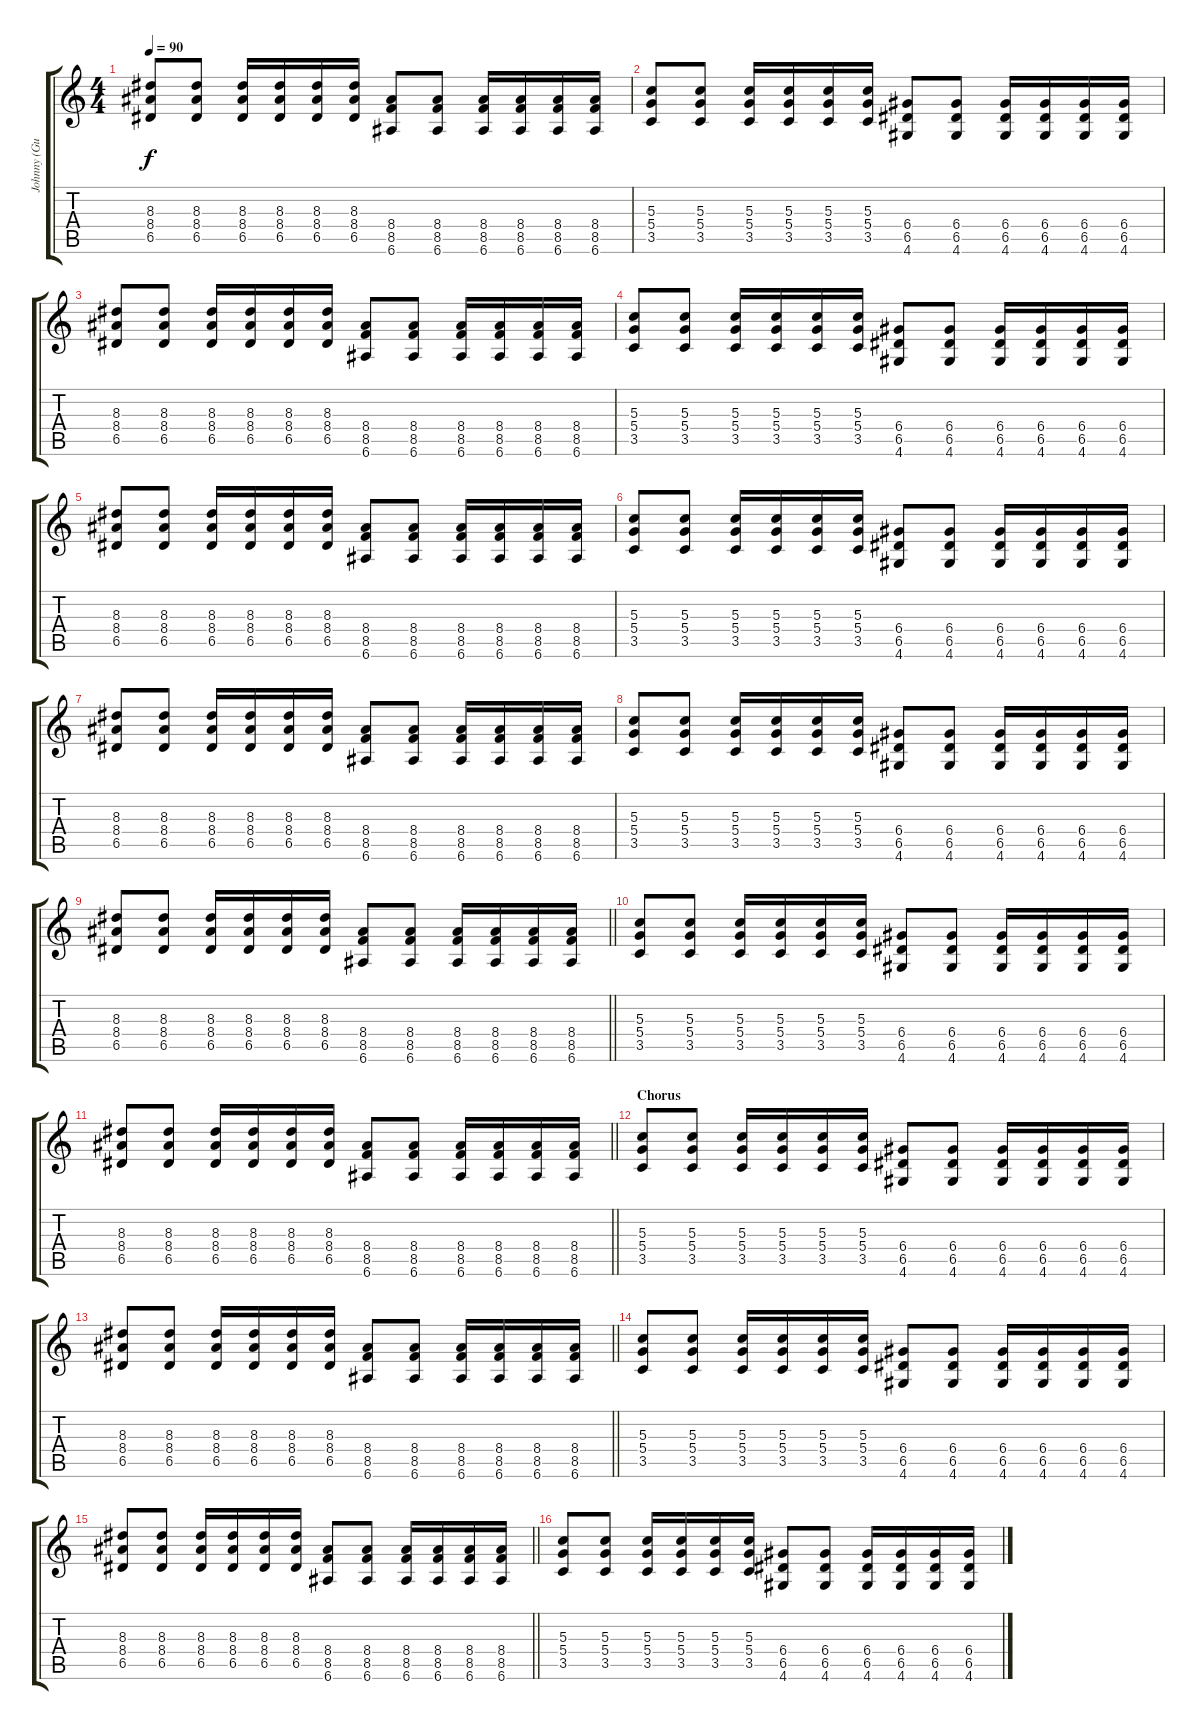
\track ("Johnny (Guitar)" "Johnny (Gu") {instrument distortionguitar}
\staff {score tabs}
\tuning (E4 B3 G3 D3 A2 E2) {hide}
\ts (4 4)
\tempo 90
\clef g2
\ks c
(8.3 8.4 6.5).8{dy f} (8.3 8.4 6.5).8 (8.3 8.4 6.5).16 (8.3 8.4 6.5).16 (8.3 8.4 6.5).16 (8.3 8.4 6.5).16 (8.4 8.5 6.6).8 (8.4 8.5 6.6).8 (8.4 8.5 6.6).16 (8.4 8.5 6.6).16 (8.4 8.5 6.6).16 (8.4 8.5 6.6).16 |
(5.3 5.4 3.5).8 (5.3 5.4 3.5).8 (5.3 5.4 3.5).16 (5.3 5.4 3.5).16 (5.3 5.4 3.5).16 (5.3 5.4 3.5).16 (6.4 6.5 4.6).8 (6.4 6.5 4.6).8 (6.4 6.5 4.6).16 (6.4 6.5 4.6).16 (6.4 6.5 4.6).16 (6.4 6.5 4.6).16 |
(8.3 8.4 6.5).8 (8.3 8.4 6.5).8 (8.3 8.4 6.5).16 (8.3 8.4 6.5).16 (8.3 8.4 6.5).16 (8.3 8.4 6.5).16 (8.4 8.5 6.6).8 (8.4 8.5 6.6).8 (8.4 8.5 6.6).16 (8.4 8.5 6.6).16 (8.4 8.5 6.6).16 (8.4 8.5 6.6).16 |
(5.3 5.4 3.5).8 (5.3 5.4 3.5).8 (5.3 5.4 3.5).16 (5.3 5.4 3.5).16 (5.3 5.4 3.5).16 (5.3 5.4 3.5).16 (6.4 6.5 4.6).8 (6.4 6.5 4.6).8 (6.4 6.5 4.6).16 (6.4 6.5 4.6).16 (6.4 6.5 4.6).16 (6.4 6.5 4.6).16 |
(8.3 8.4 6.5).8 (8.3 8.4 6.5).8 (8.3 8.4 6.5).16 (8.3 8.4 6.5).16 (8.3 8.4 6.5).16 (8.3 8.4 6.5).16 (8.4 8.5 6.6).8 (8.4 8.5 6.6).8 (8.4 8.5 6.6).16 (8.4 8.5 6.6).16 (8.4 8.5 6.6).16 (8.4 8.5 6.6).16 |
(5.3 5.4 3.5).8 (5.3 5.4 3.5).8 (5.3 5.4 3.5).16 (5.3 5.4 3.5).16 (5.3 5.4 3.5).16 (5.3 5.4 3.5).16 (6.4 6.5 4.6).8 (6.4 6.5 4.6).8 (6.4 6.5 4.6).16 (6.4 6.5 4.6).16 (6.4 6.5 4.6).16 (6.4 6.5 4.6).16 |
(8.3 8.4 6.5).8 (8.3 8.4 6.5).8 (8.3 8.4 6.5).16 (8.3 8.4 6.5).16 (8.3 8.4 6.5).16 (8.3 8.4 6.5).16 (8.4 8.5 6.6).8 (8.4 8.5 6.6).8 (8.4 8.5 6.6).16 (8.4 8.5 6.6).16 (8.4 8.5 6.6).16 (8.4 8.5 6.6).16 |
(5.3 5.4 3.5).8 (5.3 5.4 3.5).8 (5.3 5.4 3.5).16 (5.3 5.4 3.5).16 (5.3 5.4 3.5).16 (5.3 5.4 3.5).16 (6.4 6.5 4.6).8 (6.4 6.5 4.6).8 (6.4 6.5 4.6).16 (6.4 6.5 4.6).16 (6.4 6.5 4.6).16 (6.4 6.5 4.6).16 |
\barLineRight lightlight
(8.3 8.4 6.5).8 (8.3 8.4 6.5).8 (8.3 8.4 6.5).16 (8.3 8.4 6.5).16 (8.3 8.4 6.5).16 (8.3 8.4 6.5).16 (8.4 8.5 6.6).8 (8.4 8.5 6.6).8 (8.4 8.5 6.6).16 (8.4 8.5 6.6).16 (8.4 8.5 6.6).16 (8.4 8.5 6.6).16 |
(5.3 5.4 3.5).8 (5.3 5.4 3.5).8 (5.3 5.4 3.5).16 (5.3 5.4 3.5).16 (5.3 5.4 3.5).16 (5.3 5.4 3.5).16 (6.4 6.5 4.6).8 (6.4 6.5 4.6).8 (6.4 6.5 4.6).16 (6.4 6.5 4.6).16 (6.4 6.5 4.6).16 (6.4 6.5 4.6).16 |
\barLineRight lightlight
(8.3 8.4 6.5).8 (8.3 8.4 6.5).8 (8.3 8.4 6.5).16 (8.3 8.4 6.5).16 (8.3 8.4 6.5).16 (8.3 8.4 6.5).16 (8.4 8.5 6.6).8 (8.4 8.5 6.6).8 (8.4 8.5 6.6).16 (8.4 8.5 6.6).16 (8.4 8.5 6.6).16 (8.4 8.5 6.6).16 |
\section ("" "Chorus")
(5.3 5.4 3.5).8 (5.3 5.4 3.5).8 (5.3 5.4 3.5).16 (5.3 5.4 3.5).16 (5.3 5.4 3.5).16 (5.3 5.4 3.5).16 (6.4 6.5 4.6).8 (6.4 6.5 4.6).8 (6.4 6.5 4.6).16 (6.4 6.5 4.6).16 (6.4 6.5 4.6).16 (6.4 6.5 4.6).16 |
\barLineRight lightlight
(8.3 8.4 6.5).8 (8.3 8.4 6.5).8 (8.3 8.4 6.5).16 (8.3 8.4 6.5).16 (8.3 8.4 6.5).16 (8.3 8.4 6.5).16 (8.4 8.5 6.6).8 (8.4 8.5 6.6).8 (8.4 8.5 6.6).16 (8.4 8.5 6.6).16 (8.4 8.5 6.6).16 (8.4 8.5 6.6).16 |
(5.3 5.4 3.5).8 (5.3 5.4 3.5).8 (5.3 5.4 3.5).16 (5.3 5.4 3.5).16 (5.3 5.4 3.5).16 (5.3 5.4 3.5).16 (6.4 6.5 4.6).8 (6.4 6.5 4.6).8 (6.4 6.5 4.6).16 (6.4 6.5 4.6).16 (6.4 6.5 4.6).16 (6.4 6.5 4.6).16 |
\barLineRight lightlight
(8.3 8.4 6.5).8 (8.3 8.4 6.5).8 (8.3 8.4 6.5).16 (8.3 8.4 6.5).16 (8.3 8.4 6.5).16 (8.3 8.4 6.5).16 (8.4 8.5 6.6).8 (8.4 8.5 6.6).8 (8.4 8.5 6.6).16 (8.4 8.5 6.6).16 (8.4 8.5 6.6).16 (8.4 8.5 6.6).16 |
(5.3 5.4 3.5).8 (5.3 5.4 3.5).8 (5.3 5.4 3.5).16 (5.3 5.4 3.5).16 (5.3 5.4 3.5).16 (5.3 5.4 3.5).16 (6.4 6.5 4.6).8 (6.4 6.5 4.6).8 (6.4 6.5 4.6).16 (6.4 6.5 4.6).16 (6.4 6.5 4.6).16 (6.4 6.5 4.6).16
